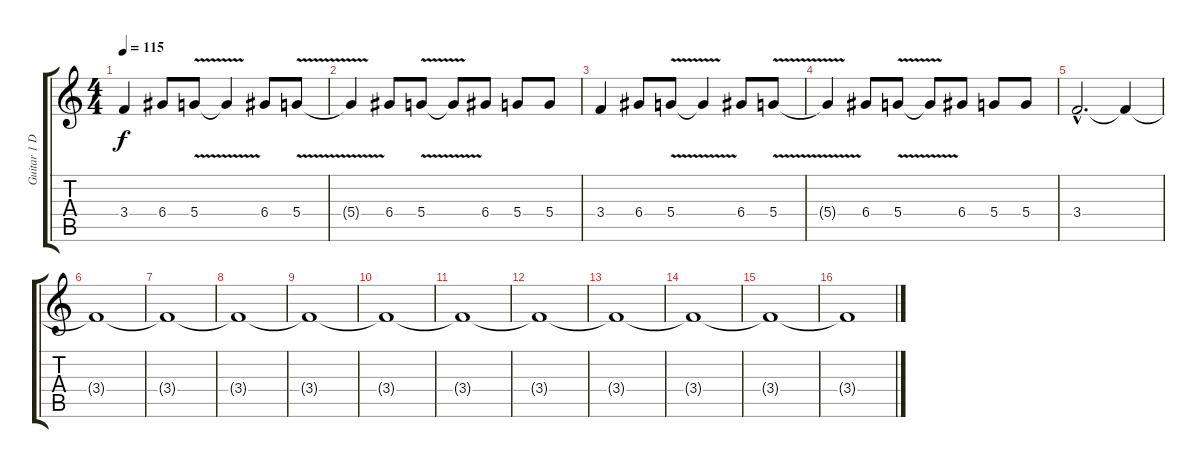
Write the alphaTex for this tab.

\track ("Guitar 1 Distortion" "Guitar 1 D") {instrument distortionguitar}
\staff {score tabs}
\tuning (E4 B3 G3 D3 A2 E2) {hide}
\ts (4 4)
\tempo 115
\clef g2
\ks c
3.4.4{dy f} 6.4.8 5.4{v}.8 5.4{t}.4 6.4.8 5.4{v}.8 |
5.4{t}.4 6.4.8 5.4{v}.8 5.4{t}.8 6.4.8 5.4.8 5.4.8 |
3.4.4 6.4.8 5.4{v}.8 5.4{t}.4 6.4.8 5.4{v}.8 |
5.4{t}.4 6.4.8 5.4{v}.8 5.4{t}.8 6.4.8 5.4.8 5.4.8 |
3.4{hac}.2{d} 3.4{t}.4 |
3.4{t}.1 |
3.4{t}.1 |
3.4{t}.1 |
3.4{t}.1 |
3.4{t}.1 |
3.4{t}.1 |
3.4{t}.1 |
3.4{t}.1 |
3.4{t}.1 |
3.4{t}.1 |
3.4{t}.1
